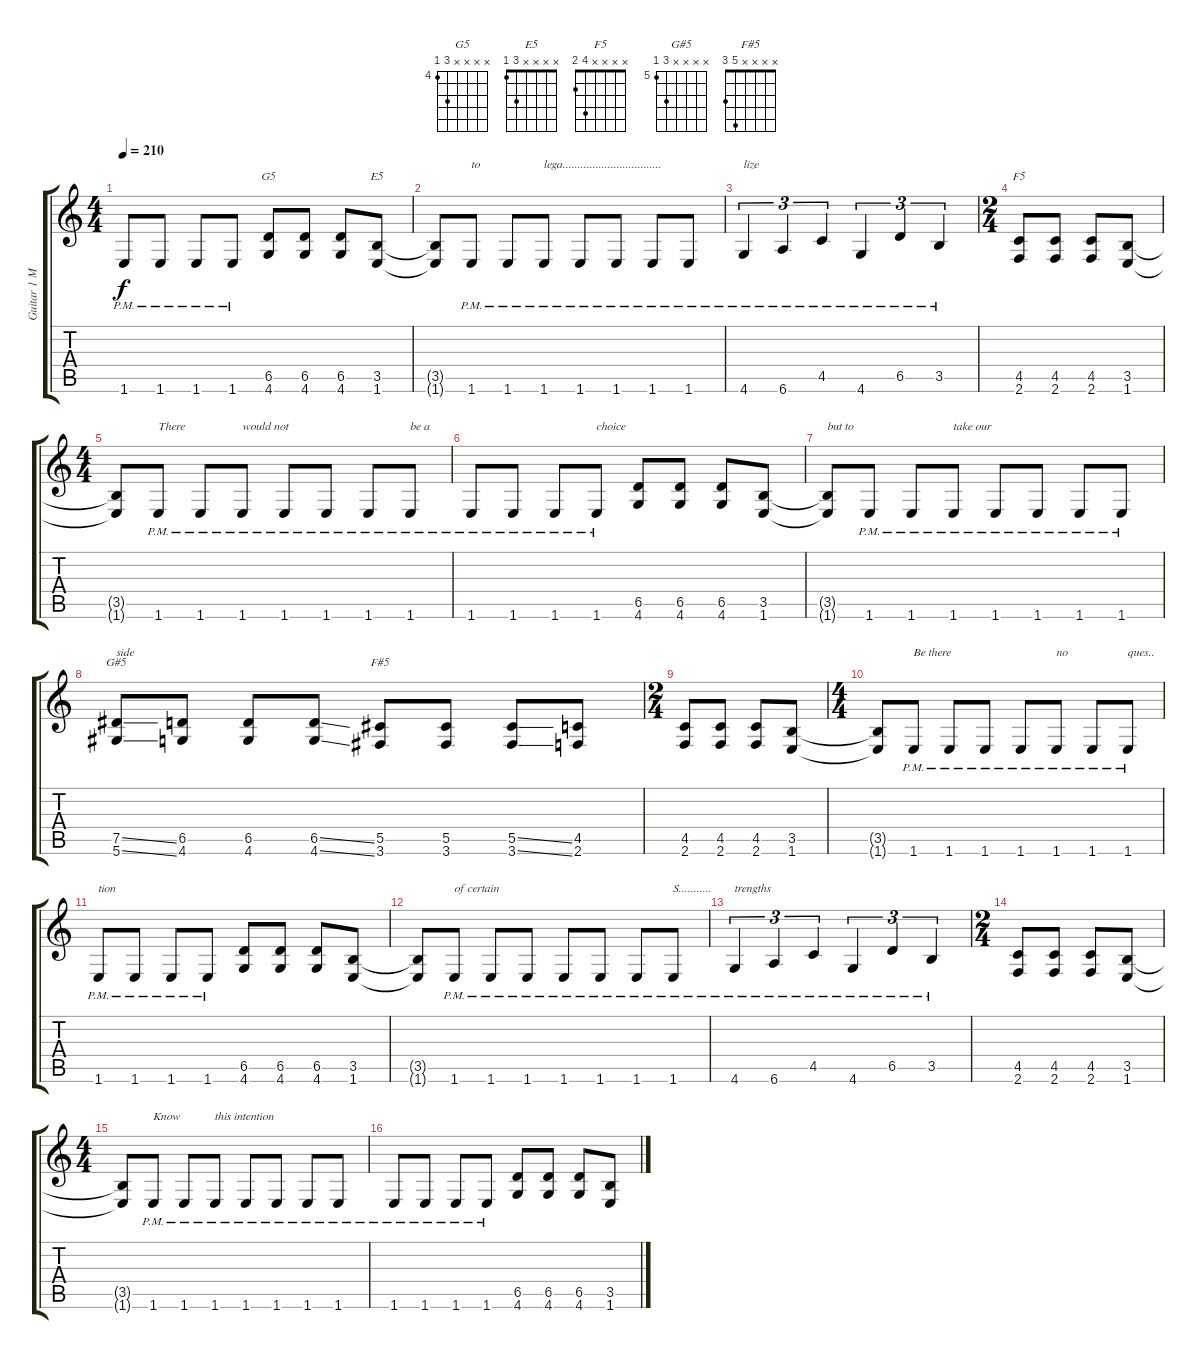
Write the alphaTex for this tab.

\track ("Guitar 1 Main" "Guitar 1 M") {instrument distortionguitar}
\staff {score tabs}
\tuning (Eb4 Bb3 Gb3 Db3 Ab2 Eb2) {hide}
\chord ("G5" x x x x 6 4) {firstfret 4}
\chord ("E5" x x x x 3 1)
\chord ("F5" x x x x 4 2)
\chord ("G#5" x x x x 7 5) {firstfret 5}
\chord ("F#5" x x x x 5 3)
\ts (4 4)
\tempo 210
\clef g2
\ks c
1.6{pm}.8{dy f} 1.6{pm}.8 1.6{pm}.8 1.6{pm}.8 (6.5 4.6).8{ch "G5"} (6.5 4.6).8 (6.5 4.6).8 (3.5 1.6).8{ch "E5"} |
(3.5{t} 1.6{t}).8 1.6{pm}.8{txt "to"} 1.6{pm}.8 1.6{pm}.8{txt "lega................................."} 1.6{pm}.8 1.6{pm}.8 1.6{pm}.8 1.6{pm}.8 |
4.6{pm}.4{tu (3 2) txt "lize"} 6.6{pm}.4{tu (3 2)} 4.5{pm}.4{tu (3 2)} 4.6{pm}.4{tu (3 2)} 6.5{pm}.4{tu (3 2)} 3.5{pm}.4{tu (3 2)} |
\ts (2 4)
(4.5 2.6).8{ch "F5"} (4.5 2.6).8 (4.5 2.6).8 (3.5 1.6).8 |
\ts (4 4)
(3.5{t} 1.6{t}).8 1.6{pm}.8{txt "There"} 1.6{pm}.8 1.6{pm}.8{txt "would not"} 1.6{pm}.8 1.6{pm}.8 1.6{pm}.8 1.6{pm}.8{txt "be a"} |
1.6{pm}.8 1.6{pm}.8 1.6{pm}.8 1.6{pm}.8{txt "choice"} (6.5 4.6).8 (6.5 4.6).8 (6.5 4.6).8 (3.5 1.6).8 |
(3.5{t} 1.6{t}).8{txt "but to"} 1.6{pm}.8 1.6{pm}.8 1.6{pm}.8{txt "take our"} 1.6{pm}.8 1.6{pm}.8 1.6{pm}.8 1.6{pm}.8 |
(7.5{ss} 5.6{ss}).8{ch "G#5" txt "side"} (6.5 4.6).8 (6.5 4.6).8 (6.5{ss} 4.6{ss}).8 (5.5 3.6).8{ch "F#5"} (5.5 3.6).8 (5.5{ss} 3.6{ss}).8 (4.5 2.6).8 |
\ts (2 4)
(4.5 2.6).8 (4.5 2.6).8 (4.5 2.6).8 (3.5 1.6).8 |
\ts (4 4)
(3.5{t} 1.6{t}).8 1.6{pm}.8{txt "Be there"} 1.6{pm}.8 1.6{pm}.8 1.6{pm}.8 1.6{pm}.8{txt "no"} 1.6{pm}.8 1.6{pm}.8{txt "ques.."} |
1.6{pm}.8{txt "tion"} 1.6{pm}.8 1.6{pm}.8 1.6{pm}.8 (6.5 4.6).8 (6.5 4.6).8 (6.5 4.6).8 (3.5 1.6).8 |
(3.5{t} 1.6{t}).8 1.6{pm}.8{txt "of certain"} 1.6{pm}.8 1.6{pm}.8 1.6{pm}.8 1.6{pm}.8 1.6{pm}.8 1.6{pm}.8{txt "S..........."} |
4.6{pm}.4{tu (3 2) txt "trengths"} 6.6{pm}.4{tu (3 2)} 4.5{pm}.4{tu (3 2)} 4.6{pm}.4{tu (3 2)} 6.5{pm}.4{tu (3 2)} 3.5{pm}.4{tu (3 2)} |
\ts (2 4)
(4.5 2.6).8 (4.5 2.6).8 (4.5 2.6).8 (3.5 1.6).8 |
\ts (4 4)
(3.5{t} 1.6{t}).8 1.6{pm}.8{txt "Know"} 1.6{pm}.8 1.6{pm}.8{txt "this intention"} 1.6{pm}.8 1.6{pm}.8 1.6{pm}.8 1.6{pm}.8 |
1.6{pm}.8 1.6{pm}.8 1.6{pm}.8 1.6{pm}.8 (6.5 4.6).8 (6.5 4.6).8 (6.5 4.6).8 (3.5 1.6).8
